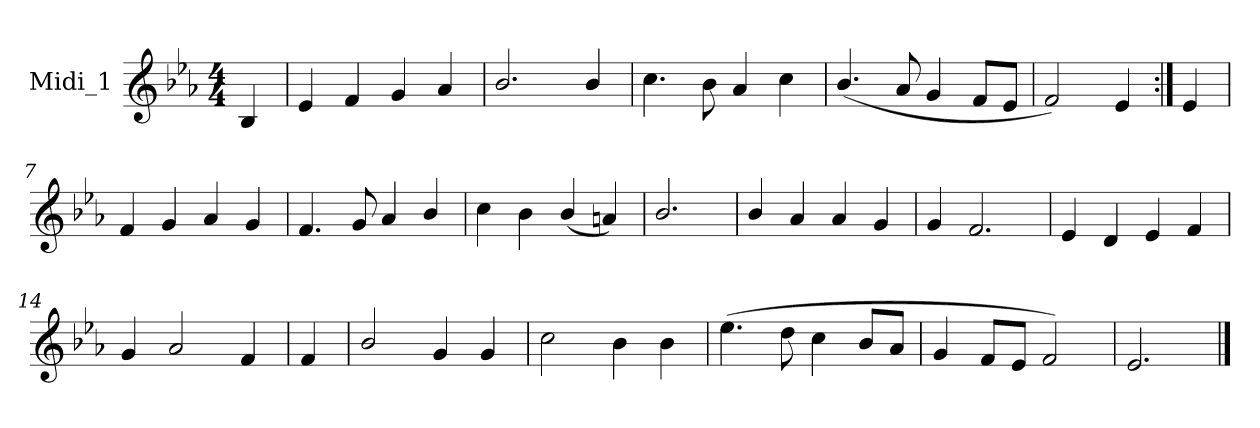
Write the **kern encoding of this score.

**kern
*part1
*staff1
*I"Midi_1
*clefG2
*k[b-e-a-]
*E-:
*M4/4
=
4B-
=1
4e-
4f
4g
4a-
=2
2.b-/
4b-/
=3
4.cc
8b-
4a-
4cc
=4
(<4.b-/
8a-
4g
8fL
8e-J
=5
2f)
4e-
!!LO:LB:g=z
=6:|!
4e-
=7
4f
4g
4a-
4g
=8
4.f
8g
4a-
4b-/
=9
4cc
4b-
(<4b-/
4an/)
=10
2.b-/
!!LO:LB:g=z
=11
4b-/
4a-
4a-
4g
=12
4g
2.f
=13
4e-
4d
4e-
4f
=14
4g
2a-
4f
=15
4f
!!LO:LB:g=z
=16
2b-/
4g
4g
=17
2cc
4b-
4b-
=18
(<4.ee-
8dd
4cc
8b-L
8a-J
=19
4g
8fL
8e-J
2f)
=20
2.e-
==
*-
